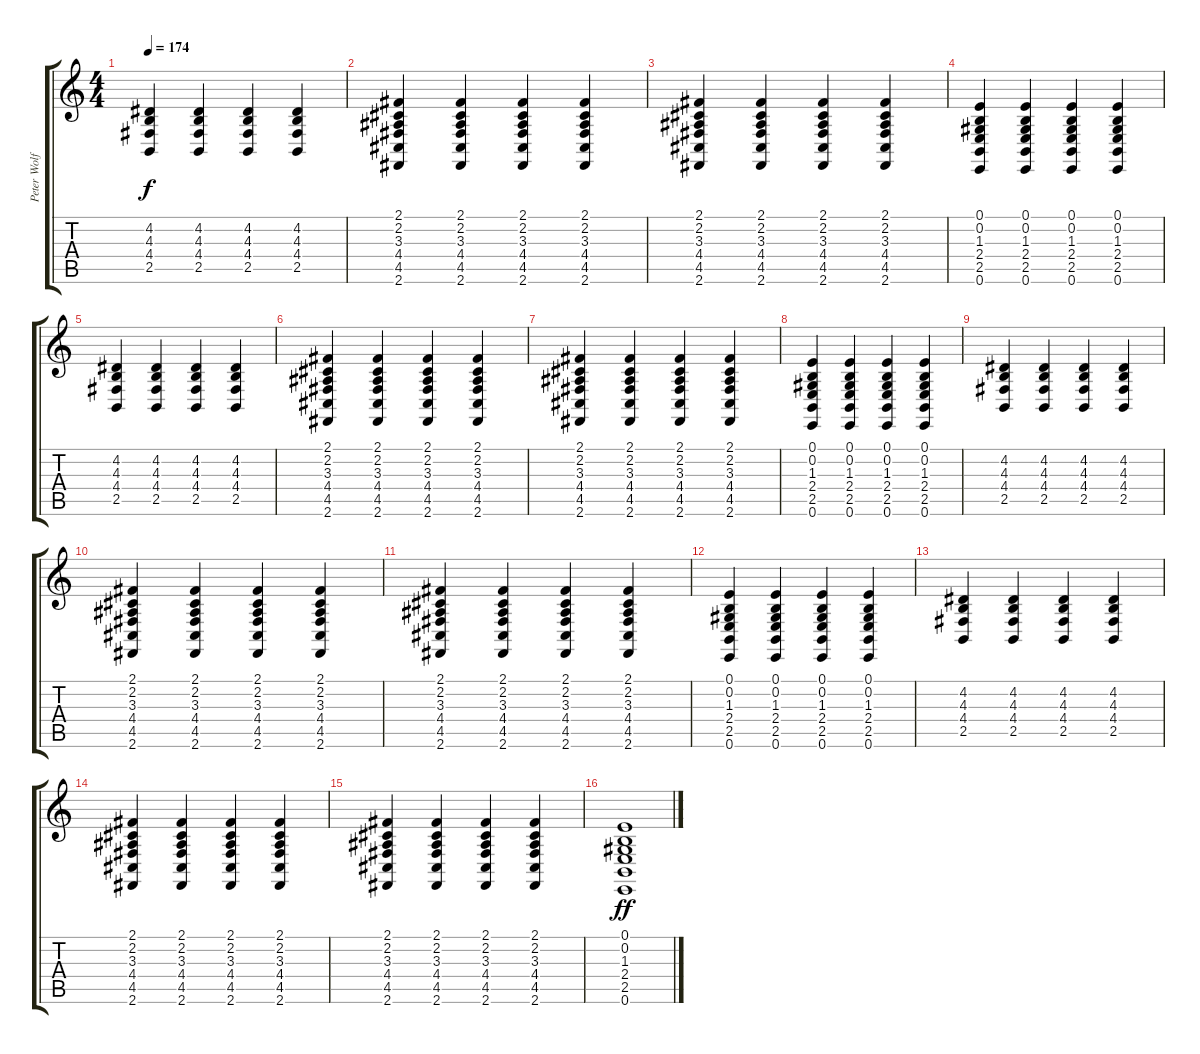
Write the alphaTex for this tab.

\track ("Peter Wolf " "Peter Wolf") {instrument electricgrandpiano}
\staff {score tabs}
\tuning (E4 B3 G3 D3 A2 E2) {hide}
\ts (4 4)
\tempo 174
\clef g2
\ks c
(4.2 4.3 4.4 2.5).4{dy f} (4.2 4.3 4.4 2.5).4 (4.2 4.3 4.4 2.5).4 (4.2 4.3 4.4 2.5).4 |
(2.1 2.2 3.3 4.4 4.5 2.6).4 (2.1 2.2 3.3 4.4 4.5 2.6).4 (2.1 2.2 3.3 4.4 4.5 2.6).4 (2.1 2.2 3.3 4.4 4.5 2.6).4 |
(2.1 2.2 3.3 4.4 4.5 2.6).4 (2.1 2.2 3.3 4.4 4.5 2.6).4 (2.1 2.2 3.3 4.4 4.5 2.6).4 (2.1 2.2 3.3 4.4 4.5 2.6).4 |
(0.1 0.2 1.3 2.4 2.5 0.6).4 (0.1 0.2 1.3 2.4 2.5 0.6).4 (0.1 0.2 1.3 2.4 2.5 0.6).4 (0.1 0.2 1.3 2.4 2.5 0.6).4 |
(4.2 4.3 4.4 2.5).4 (4.2 4.3 4.4 2.5).4 (4.2 4.3 4.4 2.5).4 (4.2 4.3 4.4 2.5).4 |
(2.1 2.2 3.3 4.4 4.5 2.6).4 (2.1 2.2 3.3 4.4 4.5 2.6).4 (2.1 2.2 3.3 4.4 4.5 2.6).4 (2.1 2.2 3.3 4.4 4.5 2.6).4 |
(2.1 2.2 3.3 4.4 4.5 2.6).4 (2.1 2.2 3.3 4.4 4.5 2.6).4 (2.1 2.2 3.3 4.4 4.5 2.6).4 (2.1 2.2 3.3 4.4 4.5 2.6).4 |
(0.1 0.2 1.3 2.4 2.5 0.6).4 (0.1 0.2 1.3 2.4 2.5 0.6).4 (0.1 0.2 1.3 2.4 2.5 0.6).4 (0.1 0.2 1.3 2.4 2.5 0.6).4 |
(4.2 4.3 4.4 2.5).4 (4.2 4.3 4.4 2.5).4 (4.2 4.3 4.4 2.5).4 (4.2 4.3 4.4 2.5).4 |
(2.1 2.2 3.3 4.4 4.5 2.6).4 (2.1 2.2 3.3 4.4 4.5 2.6).4 (2.1 2.2 3.3 4.4 4.5 2.6).4 (2.1 2.2 3.3 4.4 4.5 2.6).4 |
(2.1 2.2 3.3 4.4 4.5 2.6).4 (2.1 2.2 3.3 4.4 4.5 2.6).4 (2.1 2.2 3.3 4.4 4.5 2.6).4 (2.1 2.2 3.3 4.4 4.5 2.6).4 |
(0.1 0.2 1.3 2.4 2.5 0.6).4 (0.1 0.2 1.3 2.4 2.5 0.6).4 (0.1 0.2 1.3 2.4 2.5 0.6).4 (0.1 0.2 1.3 2.4 2.5 0.6).4 |
(4.2 4.3 4.4 2.5).4 (4.2 4.3 4.4 2.5).4 (4.2 4.3 4.4 2.5).4 (4.2 4.3 4.4 2.5).4 |
(2.1 2.2 3.3 4.4 4.5 2.6).4 (2.1 2.2 3.3 4.4 4.5 2.6).4 (2.1 2.2 3.3 4.4 4.5 2.6).4 (2.1 2.2 3.3 4.4 4.5 2.6).4 |
(2.1 2.2 3.3 4.4 4.5 2.6).4 (2.1 2.2 3.3 4.4 4.5 2.6).4 (2.1 2.2 3.3 4.4 4.5 2.6).4 (2.1 2.2 3.3 4.4 4.5 2.6).4 |
(0.1 0.2 1.3 2.4 2.5 0.6).1{dy ff}
